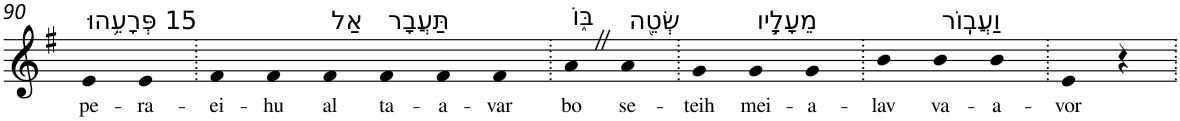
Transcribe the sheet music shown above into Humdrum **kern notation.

**kern	**text
*part1	*part1
*staff1	*staff1
*I"Piano	*
*I'Pno	*
!!LO:PB:g=z
*clefG2	*
*k[f#]	*
*G:	*
=90	=90
!LO:TX:a:t=15 פְּרָעֵ֥הוּ	!
!	!LO:LY:b
4e	pe-
!	!LO:LY:b
4e	-ra-
=91.	=91.
!	!LO:LY:b
4f#	-ei-
!	!LO:LY:b
4f#	-hu
!LO:TX:a:t=אַל	!
!	!LO:LY:b
4f#	al
!LO:TX:a:t=תַּעֲבָר	!
!	!LO:LY:b
4f#	ta-
!	!LO:LY:b
4f#	-a-
!	!LO:LY:b
4f#	-var
=92.	=92.
!LO:TX:a:t=בּ֑וֹ	!
!	!LO:LY:b
4aZ	bo
!LO:TX:a:t=שְׂטֵ֖ה	!
!	!LO:LY:b
4a	se-
=93.	=93.
!	!LO:LY:b
4g	-teih
!LO:TX:a:t=מֵעָלָ֣יו	!
!	!LO:LY:b
4g	mei-
!	!LO:LY:b
4g	-a-
=94.	=94.
!	!LO:LY:b
4b	-lav
!LO:TX:a:t=וַעֲבֽוֹר	!
!	!LO:LY:b
4b	va-
!	!LO:LY:b
4b	-a-
=95.	=95.
!	!LO:LY:b
4e	-vor
4r	.
=.	=.
*-	*-
